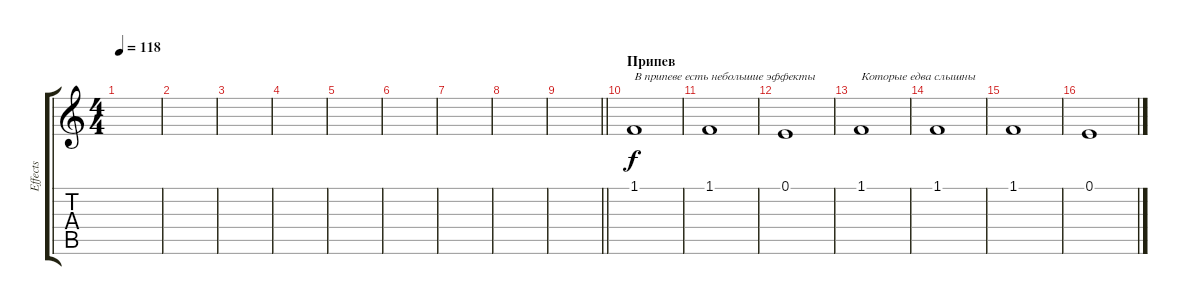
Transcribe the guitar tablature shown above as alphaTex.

\track ("Effects" "Effects") {instrument pad4choir}
\staff {score tabs}
\tuning (E4 B3 G3 D3 A2 E2) {hide}
\ts (4 4)
\tempo 118
\clef g2
\ks c
|
|
|
|
|
|
|
|
\barLineRight lightlight
|
\section ("" "Припев")
1.1.1{txt "В припеве есть небольшие эффекты"} |
1.1.1 |
0.1.1 |
1.1.1{txt "Которые едва слышны"} |
1.1.1 |
1.1.1 |
0.1.1
